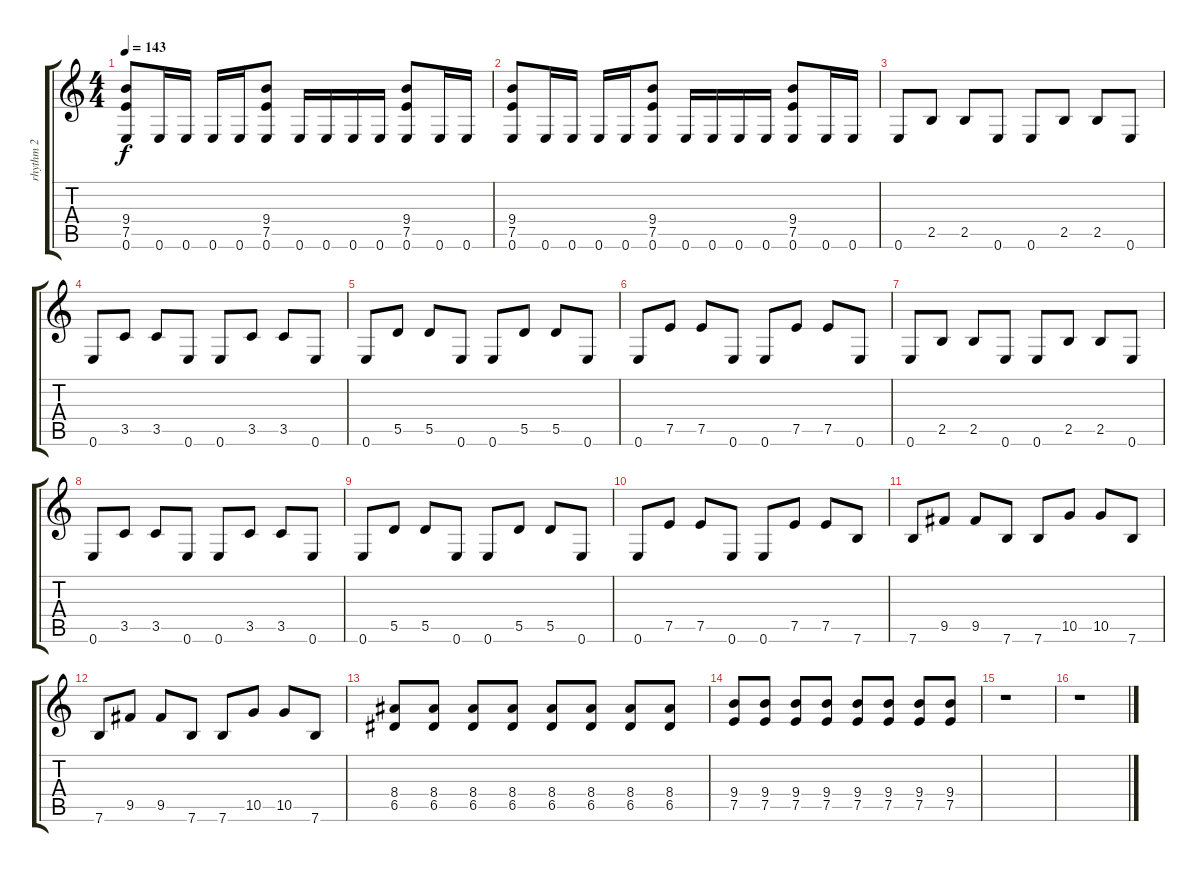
\track ("rhythm 2" "rhythm 2") {instrument electricguitarmuted}
\staff {score tabs}
\tuning (E4 B3 G3 D3 A2 E2) {hide}
\ts (4 4)
\tempo 143
\clef g2
\ks c
(9.4 7.5 0.6).8{dy f} 0.6.16 0.6.16 0.6.16 0.6.16 (9.4 7.5 0.6).8 0.6.16 0.6.16 0.6.16 0.6.16 (9.4 7.5 0.6).8 0.6.16 0.6.16 |
(9.4 7.5 0.6).8 0.6.16 0.6.16 0.6.16 0.6.16 (9.4 7.5 0.6).8 0.6.16 0.6.16 0.6.16 0.6.16 (9.4 7.5 0.6).8 0.6.16 0.6.16 |
0.6.8 2.5.8 2.5.8 0.6.8 0.6.8 2.5.8 2.5.8 0.6.8 |
0.6.8 3.5.8 3.5.8 0.6.8 0.6.8 3.5.8 3.5.8 0.6.8 |
0.6.8 5.5.8 5.5.8 0.6.8 0.6.8 5.5.8 5.5.8 0.6.8 |
0.6.8 7.5.8 7.5.8 0.6.8 0.6.8 7.5.8 7.5.8 0.6.8 |
0.6.8 2.5.8 2.5.8 0.6.8 0.6.8 2.5.8 2.5.8 0.6.8 |
0.6.8 3.5.8 3.5.8 0.6.8 0.6.8 3.5.8 3.5.8 0.6.8 |
0.6.8 5.5.8 5.5.8 0.6.8 0.6.8 5.5.8 5.5.8 0.6.8 |
0.6.8 7.5.8 7.5.8 0.6.8 0.6.8 7.5.8 7.5.8 7.6.8 |
7.6.8 9.5.8 9.5.8 7.6.8 7.6.8 10.5.8 10.5.8 7.6.8 |
7.6.8 9.5.8 9.5.8 7.6.8 7.6.8 10.5.8 10.5.8 7.6.8 |
(8.4 6.5).8 (8.4 6.5).8 (8.4 6.5).8 (8.4 6.5).8 (8.4 6.5).8 (8.4 6.5).8 (8.4 6.5).8 (8.4 6.5).8 |
(9.4 7.5).8 (9.4 7.5).8 (9.4 7.5).8 (9.4 7.5).8 (9.4 7.5).8 (9.4 7.5).8 (9.4 7.5).8 (9.4 7.5).8 |
r.1 |
r.1
